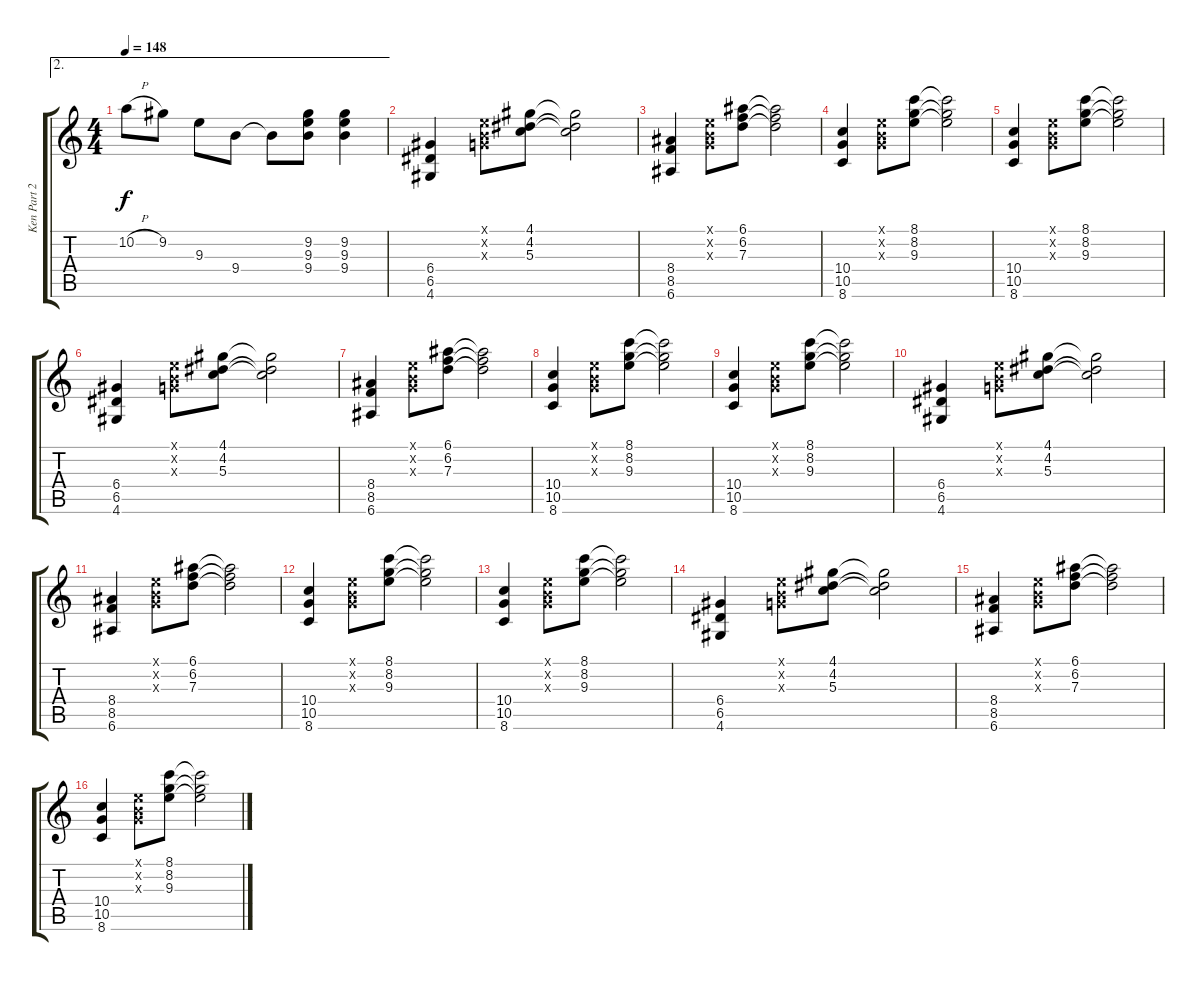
\track ("Ken Part 2" "Ken Part 2") {instrument electricguitarclean}
\staff {score tabs}
\tuning (E4 B3 G3 D3 A2 E2) {hide}
\ae 2
\ts (4 4)
\tempo 148
\clef g2
\ks c
10.2{h}.8{dy f} 9.2.8 9.3.8 9.4.8 9.4{t}.8 (9.2 9.3 9.4).8 (9.2 9.3 9.4).4 |
(6.4 6.5 4.6).4 (0.1{x} 0.2{x} 0.3{x}).8 (4.1 4.2 5.3).8 (4.1{t} 4.2{t} 5.3{t}).2 |
(8.4 8.5 6.6).4 (0.1{x} 0.2{x} 0.3{x}).8 (6.1 6.2 7.3).8 (6.1{t} 6.2{t} 7.3{t}).2 |
(10.4 10.5 8.6).4 (0.1{x} 0.2{x} 0.3{x}).8 (8.1 8.2 9.3).8 (8.1{t} 8.2{t} 9.3{t}).2 |
(10.4 10.5 8.6).4 (0.1{x} 0.2{x} 0.3{x}).8 (8.1 8.2 9.3).8 (8.1{t} 8.2{t} 9.3{t}).2 |
(6.4 6.5 4.6).4 (0.1{x} 0.2{x} 0.3{x}).8 (4.1 4.2 5.3).8 (4.1{t} 4.2{t} 5.3{t}).2 |
(8.4 8.5 6.6).4 (0.1{x} 0.2{x} 0.3{x}).8 (6.1 6.2 7.3).8 (6.1{t} 6.2{t} 7.3{t}).2 |
(10.4 10.5 8.6).4 (0.1{x} 0.2{x} 0.3{x}).8 (8.1 8.2 9.3).8 (8.1{t} 8.2{t} 9.3{t}).2 |
(10.4 10.5 8.6).4 (0.1{x} 0.2{x} 0.3{x}).8 (8.1 8.2 9.3).8 (8.1{t} 8.2{t} 9.3{t}).2 |
(6.4 6.5 4.6).4 (0.1{x} 0.2{x} 0.3{x}).8 (4.1 4.2 5.3).8 (4.1{t} 4.2{t} 5.3{t}).2 |
(8.4 8.5 6.6).4 (0.1{x} 0.2{x} 0.3{x}).8 (6.1 6.2 7.3).8 (6.1{t} 6.2{t} 7.3{t}).2 |
(10.4 10.5 8.6).4 (0.1{x} 0.2{x} 0.3{x}).8 (8.1 8.2 9.3).8 (8.1{t} 8.2{t} 9.3{t}).2 |
(10.4 10.5 8.6).4 (0.1{x} 0.2{x} 0.3{x}).8 (8.1 8.2 9.3).8 (8.1{t} 8.2{t} 9.3{t}).2 |
(6.4 6.5 4.6).4 (0.1{x} 0.2{x} 0.3{x}).8 (4.1 4.2 5.3).8 (4.1{t} 4.2{t} 5.3{t}).2 |
(8.4 8.5 6.6).4 (0.1{x} 0.2{x} 0.3{x}).8 (6.1 6.2 7.3).8 (6.1{t} 6.2{t} 7.3{t}).2 |
(10.4 10.5 8.6).4 (0.1{x} 0.2{x} 0.3{x}).8 (8.1 8.2 9.3).8 (8.1{t} 8.2{t} 9.3{t}).2
